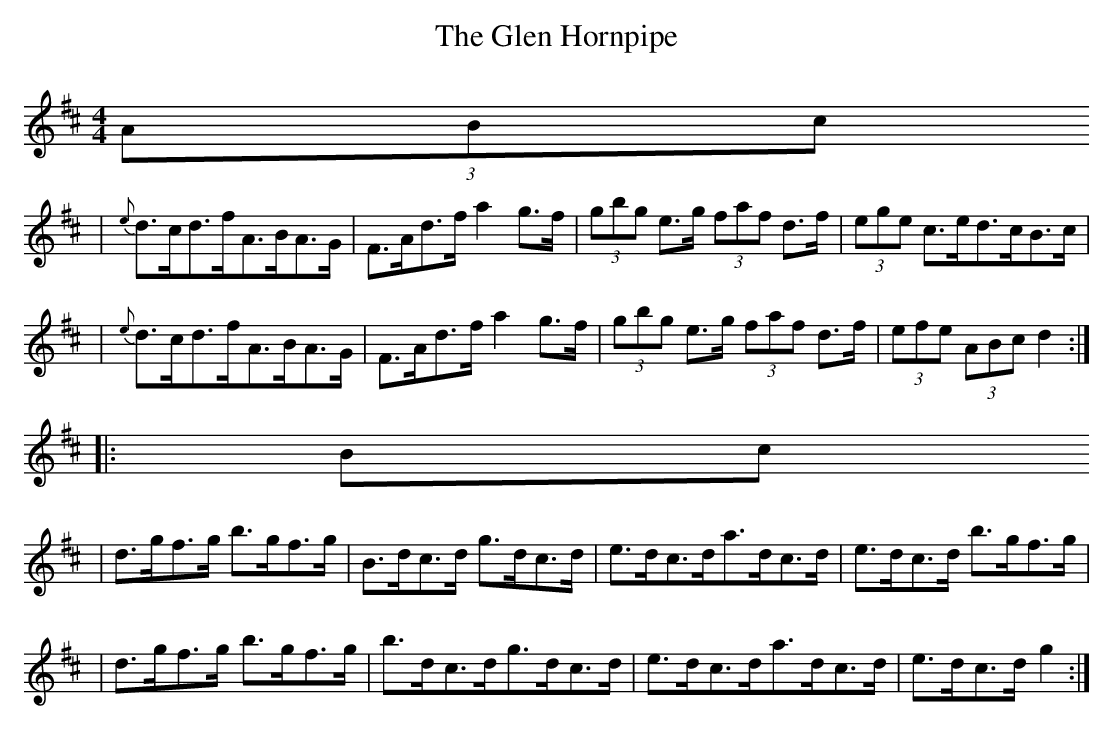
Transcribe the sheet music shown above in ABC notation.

X:1
T: The Glen Hornpipe
M: 4/4
L: 1/8
K: D
(3ABc
| {e}d>cd>fA>BA>G | F>Ad>fa2g>f | (3gbg e>g (3faf d>f | (3ege c>ed>cB>c |
| {e}d>cd>fA>BA>G | F>Ad>fa2 g>f | (3gbg e>g (3faf d>f | (3efe (3ABc d2 :|
|: Bc
| d>gf>g b>gf>g | B>dc>d g>dc>d | e>dc>da>dc>d | e>dc>d b>gf>g |
| d>gf>g b>gf>g | b>dc>dg>dc>d | e>dc>da>dc>d | e>dc>d g2 :|
